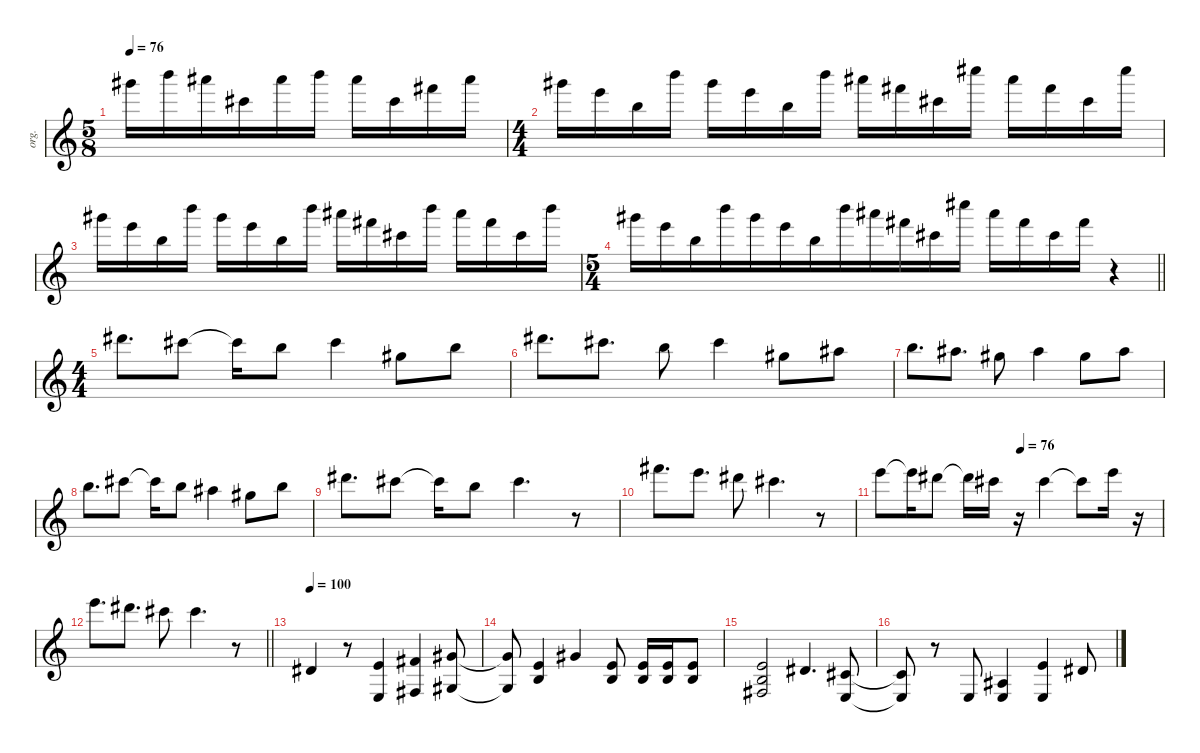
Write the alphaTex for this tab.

\defaultSystemsLayout 4
\hideDynamics
\bracketExtendMode nobrackets
\otherSystemsTrackNameOrientation horizontal
\track ("Kevin Moore (Keyboard)" "org.") {instrument drawbarorgan}
\staff {score}
\tuning (E5 B4 G4 D4 A3 D3)
\ts (5 8)
\tempo 76
\clef g2
\ks c
16.1{acc #}.16{dy f beam Down} 19.1.16{beam Down} 18.1{acc #}.16{beam Down} 18.3{acc #}.16{beam Down} 18.1{acc #}.16{beam Down} 19.1.16{beam Down} 18.1{acc #}.16{beam Down} 18.3{acc #}.16{beam Down} 19.2{acc #}.16{beam Down} 18.1{acc #}.16{beam Down} |
\ts (4 4)
\beaming (8 2 2 2 2)
16.1{acc #}.16{beam Down} 17.2.16{beam Down} 16.3.16{beam Down} 19.1.16{beam Down} 16.1{acc #}.16{beam Down} 17.2.16{beam Down} 16.3.16{beam Down} 19.1.16{beam Down} 18.1{acc #}.16{beam Down} 19.2{acc #}.16{beam Down} 18.3{acc #}.16{beam Down} 21.1{acc #}.16{beam Down} 18.1{acc #}.16{beam Down} 19.2{acc #}.16{beam Down} 18.3{acc #}.16{beam Down} 21.1{acc #}.16{beam Down} |
21.2{acc #}.16{beam Down} 21.3.16{beam Down} 21.4.16{beam Down} 19.1.16{beam Down} 21.2{acc #}.16{beam Down} 21.3.16{beam Down} 21.4.16{beam Down} 19.1.16{beam Down} 18.1{acc #}.16{beam Down} 19.2{acc #}.16{beam Down} 18.3{acc #}.16{beam Down} 19.1.16{beam Down} 18.1{acc #}.16{beam Down} 19.2{acc #}.16{beam Down} 18.3{acc #}.16{beam Down} 19.1.16{beam Down} |
\ts (5 4)
\beaming (8 6 4)
\barLineRight lightlight
16.1{acc #}.16{beam Down} 17.2.16{beam Down} 16.3.16{beam Down} 19.1.16{beam Down} 16.1{acc #}.16{beam Down} 17.2.16{beam Down} 16.3.16{beam Down} 19.1.16{beam Down} 18.1{acc #}.16{beam Down} 19.2{acc #}.16{beam Down} 18.3{acc #}.16{beam Down} 21.1{acc #}.16{beam Down} 18.1{acc #}.16{beam Down} 19.2{acc #}.16{beam Down} 18.3{acc #}.16{beam Down} 19.2{acc #}.16{beam Down} r.4{beam Down} |
\ts (4 4)
\beaming (8 2 2 2 2)
20.3{acc #}.8{d instrument brightacousticpiano beam Down} 18.3{acc #}.8{beam Down} 18.3{t acc #}.16{beam Down} 16.3.8{beam Down} 14.2{acc #}.4{beam Down} 13.3{acc #}.8{beam Down} 12.2.8{beam Down} |
11.1{acc #}.8{d beam Down} 9.1{acc #}.8{d beam Down} 7.1.8{beam Down} 9.1{acc #}.4{beam Down} 9.2{acc #}.8{beam Down} 6.1{acc #}.8{beam Down} |
7.1.8{d beam Down} 6.1{acc #}.8{d beam Down} 4.1{acc #}.8{beam Down} 6.1{acc #}.4{beam Down} 4.1{acc #}.8{beam Down} 6.1{acc #}.8{beam Down} |
7.1.8{d beam Down} 9.1{acc #}.8{beam Down} 9.1{t acc #}.16{beam Down} 7.1.8{beam Down} 6.1{acc #}.4{beam Down} 4.1{acc #}.8{beam Down} 7.1.8{beam Down} |
11.1{acc #}.8{d beam Down} 9.1{acc #}.8{beam Down} 9.1{t acc #}.16{beam Down} 7.1.8{beam Down} 9.1{acc #}.4{d beam Down} r.8{beam Down} |
14.1{acc #}.8{d beam Down} 12.1.8{d beam Down} 11.1{acc #}.8{beam Down} 9.1{acc #}.4{d beam Down} r.8{beam Down} |
\tempo (76 0.5)
12.1.8{beam Down} 12.1{t}.16{beam Down} 11.1{acc #}.8{beam Down} 11.1{t acc #}.16{beam Down} 9.1{acc #}.16{beam Down} r.16{beam Down} 9.1{acc #}.4{beam Down} 9.1{t acc #}.8{beam Down} 12.1.16{beam Down} r.16{beam Down} |
\tempo (60 0.9625 hide)
\barLineRight lightlight
12.1.8{d beam Down} 11.1{acc #}.8{d beam Down} 9.1{acc #}.8{beam Down} 9.1{acc #}.4{d beam Down} r.8{beam Down} |
\tempo 100
1.4{acc #}.4{dy ff beam Up} r.8{beam Up} (2.4 2.6).4{beam Up} (4.4{acc #} 4.6{acc #}).4{beam Up} (6.4{acc #} 6.6{acc #}).8{beam Up} |
(6.4{t acc #} 6.6{t acc #}).8{beam Up} (2.4 2.5).4{beam Up} 1.3{acc #}.4{beam Up} (2.4 2.5).8{beam Up} (2.4 2.5).16{beam Up} (2.4 2.5).16{beam Up} (2.4 2.5).8{beam Up} |
(2.4 2.5 4.6{acc #}).2{beam Up} 1.4{acc #}.4{d beam Up} (4.5{acc #} 2.6).8{beam Up} |
(4.5{t acc #} 2.6{t}).8{beam Up} r.8{beam Up} 2.6.8{beam Up} (1.5{acc #} 2.6).4{beam Up} (2.4 2.6).4{beam Up} 1.4{acc #}.8{beam Up}
